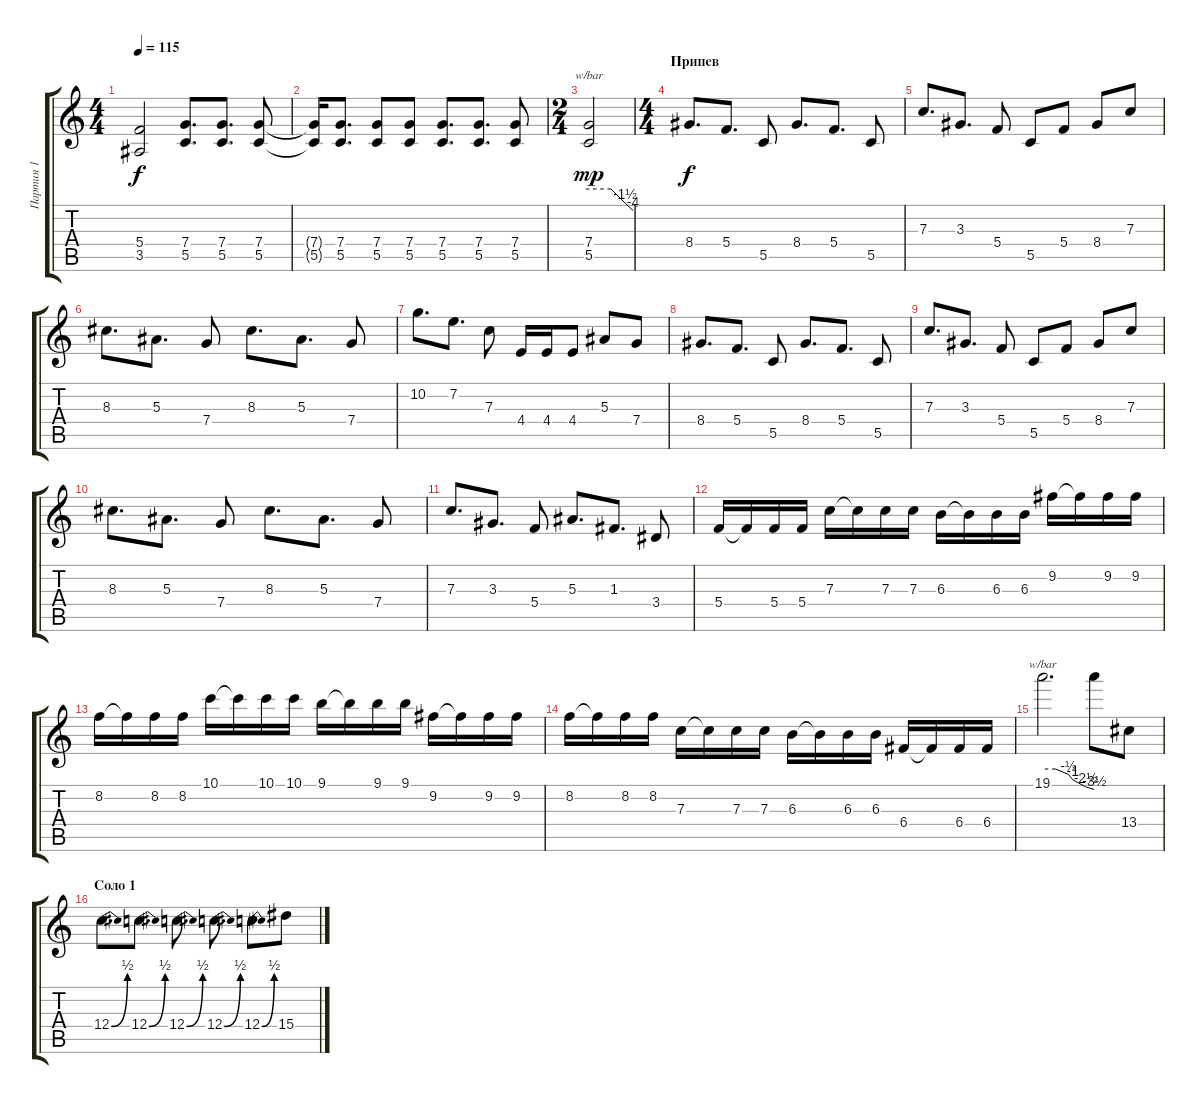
\track ("Партия 1" "Партия 1") {instrument overdrivenguitar}
\staff {score tabs}
\tuning (D4 A3 F3 C3 G2 D2) {hide}
\ts (4 4)
\tempo 115
\clef g2
\ks c
(5.4 3.5).2{dy f} (7.4 5.5).8{d} (7.4 5.5).8{d} (7.4 5.5).8 |
(7.4{t} 5.5{t}).16 (7.4 5.5).8{d} (7.4 5.5).8 (7.4 5.5).8 (7.4 5.5).8{d} (7.4 5.5).8{d} (7.4 5.5).8 |
\ts (2 4)
(7.4 5.5).2{tbe (custom default 0 0 30 0 49 -6 60 -16) dy mp} |
\ts (4 4)
\section ("" "Припев")
8.4.8{d dy f volume 12} 5.4.8{d} 5.5.8 8.4.8{d} 5.4.8{d} 5.5.8 |
7.3.8{d} 3.3.8{d} 5.4.8 5.5.8 5.4.8 8.4.8 7.3.8 |
8.3.8{d} 5.3.8{d} 7.4.8 8.3.8{d} 5.3.8{d} 7.4.8 |
10.2.8{d} 7.2.8{d} 7.3.8 4.4.16 4.4.16 4.4.8 5.3.8 7.4.8 |
8.4.8{d} 5.4.8{d} 5.5.8 8.4.8{d} 5.4.8{d} 5.5.8 |
7.3.8{d} 3.3.8{d} 5.4.8 5.5.8 5.4.8 8.4.8 7.3.8 |
8.3.8{d} 5.3.8{d} 7.4.8 8.3.8{d} 5.3.8{d} 7.4.8 |
7.3.8{d} 3.3.8{d} 5.4.8 5.3.8{d} 1.3.8{d} 3.4.8 |
\section ("" "")
5.4.16{volume 16} 5.4{t}.16 5.4.16 5.4.16 7.3.16 7.3{t}.16 7.3.16 7.3.16 6.3.16 6.3{t}.16 6.3.16 6.3.16 9.2.16 9.2{t}.16 9.2.16 9.2.16 |
8.2.16 8.2{t}.16 8.2.16 8.2.16 10.1.16 10.1{t}.16 10.1.16 10.1.16 9.1.16 9.1{t}.16 9.1.16 9.1.16 9.2.16 9.2{t}.16 9.2.16 9.2.16 |
8.2.16 8.2{t}.16 8.2.16 8.2.16 7.3.16 7.3{t}.16 7.3.16 7.3.16 6.3.16 6.3{t}.16 6.3.16 6.3.16 6.4.16 6.4{t}.16 6.4.16 6.4.16 |
19.1.2{d tbe (custom default 0 0 15 0 30 -2 35 -4 50 -10 60 -14)} 19.1{t}.8 13.4.8 |
\section ("" "Соло 1")
12.4{be (bend 0 0 60 2)}.8{d} 12.4{be (bend 0 0 60 2)}.8{d} 12.4{be (bend 0 0 60 2)}.8{d} 12.4{be (bend 0 0 60 2)}.8{d} 12.4{be (bend 0 0 60 2)}.8 15.4.8
